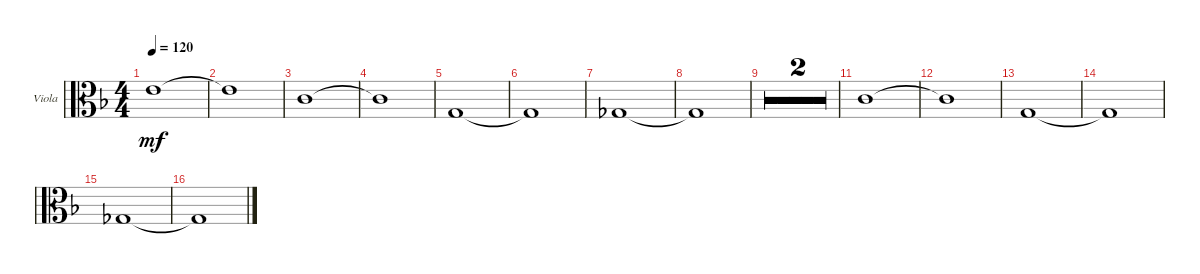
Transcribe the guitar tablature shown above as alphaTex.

\defaultSystemsLayout 4
\bracketExtendMode groupsimilarinstruments
\multiBarRest
\firstSystemTrackNameOrientation horizontal
\otherSystemsTrackNameOrientation horizontal
\track ("Viola" "Viola") {multiBarRest instrument viola}
\staff {score}
\tuning (A4 D4 G3 C3)
\ts (4 4)
\tempo 120
\clef c3
\ks dminor
4.4.1{ot 8vb dy mf} |
4.4{t}.1{ot 8vb} |
0.4.1{ot 8vb} |
0.4{t}.1{ot 8vb} |
0.3.1 |
0.3{t}.1 |
6.4.1 |
6.4{t}.1 |
r.1 |
r.1 |
0.4.1{ot 8vb} |
0.4{t}.1{ot 8vb} |
0.3.1 |
0.3{t}.1 |
6.4.1 |
6.4{t}.1
